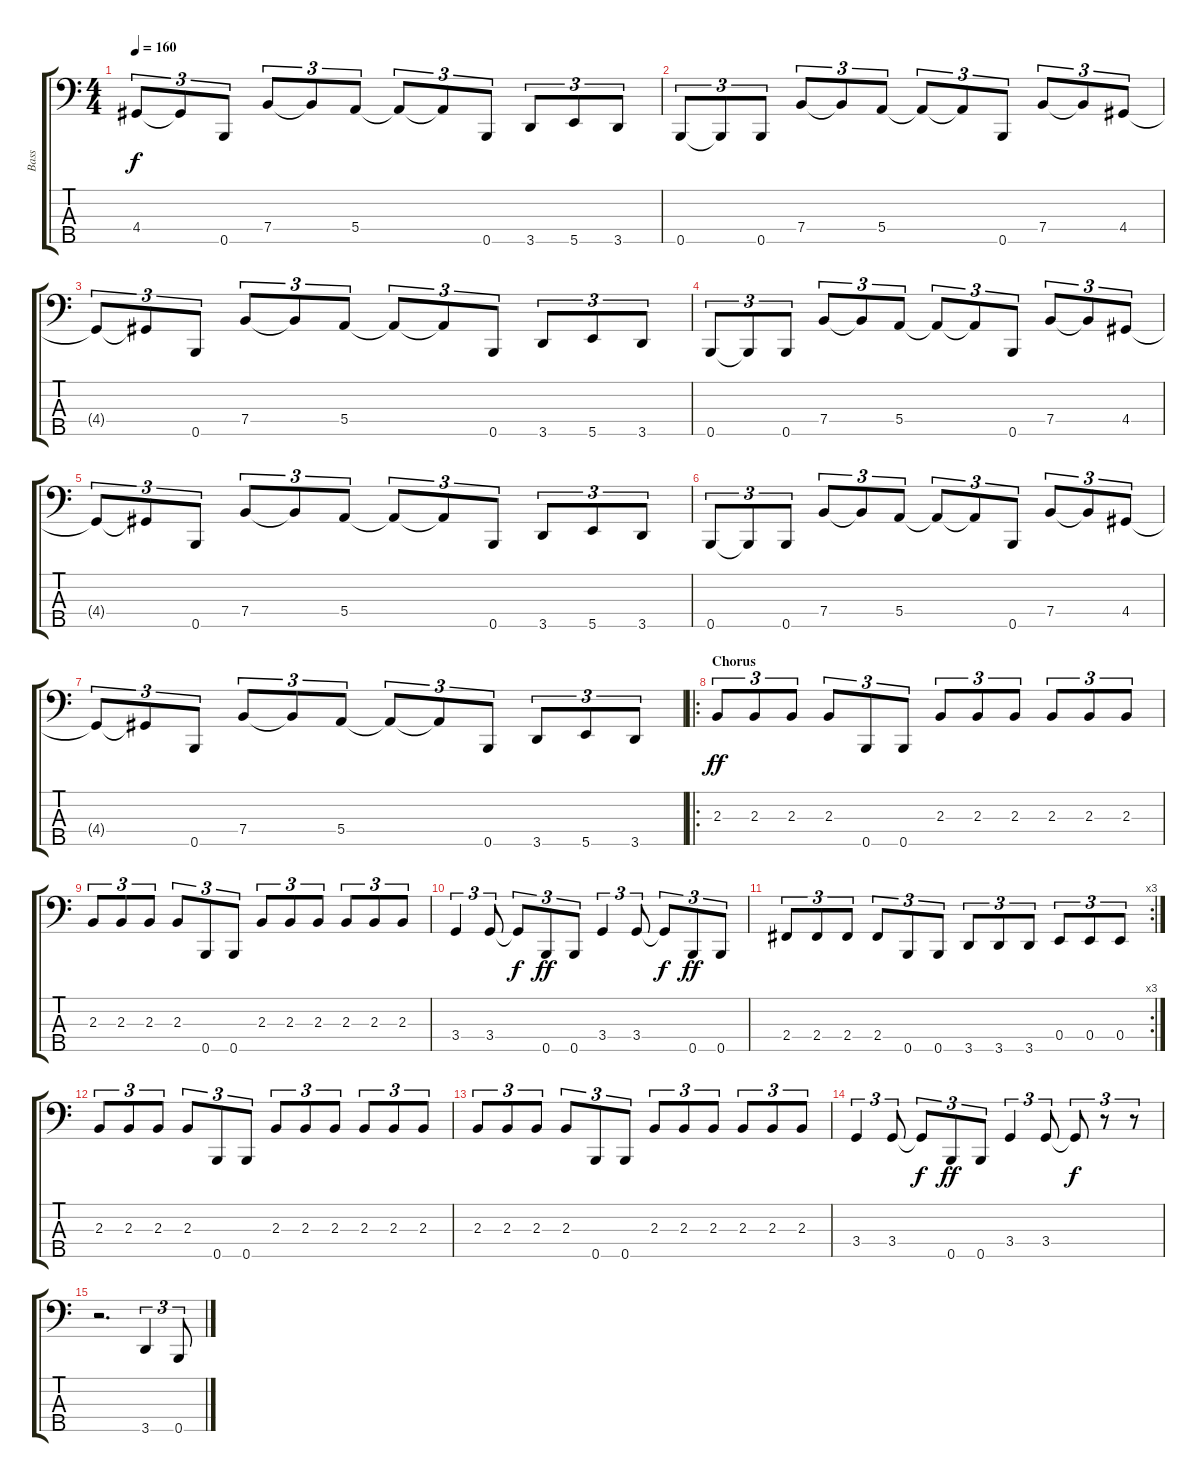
\track ("Bass" "Bass") {instrument electricbasspick}
\staff {score tabs}
\tuning (G2 D2 A1 E1 B0) {hide}
\ts (4 4)
\tempo 160
\clef f4
\ks c
4.4{t}.8{tu (3 2) dy f} 4.4{t}.8{tu (3 2)} 0.5.8{tu (3 2)} 7.4.8{tu (3 2)} 7.4{t}.8{tu (3 2)} 5.4.8{tu (3 2)} 5.4{t}.8{tu (3 2)} 5.4{t}.8{tu (3 2)} 0.5.8{tu (3 2)} 3.5.8{tu (3 2)} 5.5.8{tu (3 2)} 3.5.8{tu (3 2)} |
0.5.8{tu (3 2)} 0.5{t}.8{tu (3 2)} 0.5.8{tu (3 2)} 7.4.8{tu (3 2)} 7.4{t}.8{tu (3 2)} 5.4.8{tu (3 2)} 5.4{t}.8{tu (3 2)} 5.4{t}.8{tu (3 2)} 0.5.8{tu (3 2)} 7.4.8{tu (3 2)} 7.4{t}.8{tu (3 2)} 4.4.8{tu (3 2)} |
4.4{t}.8{tu (3 2)} 4.4{t}.8{tu (3 2)} 0.5.8{tu (3 2)} 7.4.8{tu (3 2)} 7.4{t}.8{tu (3 2)} 5.4.8{tu (3 2)} 5.4{t}.8{tu (3 2)} 5.4{t}.8{tu (3 2)} 0.5.8{tu (3 2)} 3.5.8{tu (3 2)} 5.5.8{tu (3 2)} 3.5.8{tu (3 2)} |
0.5.8{tu (3 2)} 0.5{t}.8{tu (3 2)} 0.5.8{tu (3 2)} 7.4.8{tu (3 2)} 7.4{t}.8{tu (3 2)} 5.4.8{tu (3 2)} 5.4{t}.8{tu (3 2)} 5.4{t}.8{tu (3 2)} 0.5.8{tu (3 2)} 7.4.8{tu (3 2)} 7.4{t}.8{tu (3 2)} 4.4.8{tu (3 2)} |
4.4{t}.8{tu (3 2)} 4.4{t}.8{tu (3 2)} 0.5.8{tu (3 2)} 7.4.8{tu (3 2)} 7.4{t}.8{tu (3 2)} 5.4.8{tu (3 2)} 5.4{t}.8{tu (3 2)} 5.4{t}.8{tu (3 2)} 0.5.8{tu (3 2)} 3.5.8{tu (3 2)} 5.5.8{tu (3 2)} 3.5.8{tu (3 2)} |
0.5.8{tu (3 2)} 0.5{t}.8{tu (3 2)} 0.5.8{tu (3 2)} 7.4.8{tu (3 2)} 7.4{t}.8{tu (3 2)} 5.4.8{tu (3 2)} 5.4{t}.8{tu (3 2)} 5.4{t}.8{tu (3 2)} 0.5.8{tu (3 2)} 7.4.8{tu (3 2)} 7.4{t}.8{tu (3 2)} 4.4.8{tu (3 2)} |
4.4{t}.8{tu (3 2)} 4.4{t}.8{tu (3 2)} 0.5.8{tu (3 2)} 7.4.8{tu (3 2)} 7.4{t}.8{tu (3 2)} 5.4.8{tu (3 2)} 5.4{t}.8{tu (3 2)} 5.4{t}.8{tu (3 2)} 0.5.8{tu (3 2)} 3.5.8{tu (3 2)} 5.5.8{tu (3 2)} 3.5.8{tu (3 2)} |
\ro
\section ("" "Chorus")
2.3.8{tu (3 2) dy ff} 2.3.8{tu (3 2)} 2.3.8{tu (3 2)} 2.3.8{tu (3 2)} 0.5.8{tu (3 2)} 0.5.8{tu (3 2)} 2.3.8{tu (3 2)} 2.3.8{tu (3 2)} 2.3.8{tu (3 2)} 2.3.8{tu (3 2)} 2.3.8{tu (3 2)} 2.3.8{tu (3 2)} |
2.3.8{tu (3 2)} 2.3.8{tu (3 2)} 2.3.8{tu (3 2)} 2.3.8{tu (3 2)} 0.5.8{tu (3 2)} 0.5.8{tu (3 2)} 2.3.8{tu (3 2)} 2.3.8{tu (3 2)} 2.3.8{tu (3 2)} 2.3.8{tu (3 2)} 2.3.8{tu (3 2)} 2.3.8{tu (3 2)} |
3.4.4{tu (3 2)} 3.4.8{tu (3 2)} 3.4{t}.8{tu (3 2) dy f} 0.5.8{tu (3 2) dy ff} 0.5.8{tu (3 2)} 3.4.4{tu (3 2)} 3.4.8{tu (3 2)} 3.4{t}.8{tu (3 2) dy f} 0.5.8{tu (3 2) dy ff} 0.5.8{tu (3 2)} |
\rc 3
2.4.8{tu (3 2)} 2.4.8{tu (3 2)} 2.4.8{tu (3 2)} 2.4.8{tu (3 2)} 0.5.8{tu (3 2)} 0.5.8{tu (3 2)} 3.5.8{tu (3 2)} 3.5.8{tu (3 2)} 3.5.8{tu (3 2)} 0.4.8{tu (3 2)} 0.4.8{tu (3 2)} 0.4.8{tu (3 2)} |
2.3.8{tu (3 2)} 2.3.8{tu (3 2)} 2.3.8{tu (3 2)} 2.3.8{tu (3 2)} 0.5.8{tu (3 2)} 0.5.8{tu (3 2)} 2.3.8{tu (3 2)} 2.3.8{tu (3 2)} 2.3.8{tu (3 2)} 2.3.8{tu (3 2)} 2.3.8{tu (3 2)} 2.3.8{tu (3 2)} |
2.3.8{tu (3 2)} 2.3.8{tu (3 2)} 2.3.8{tu (3 2)} 2.3.8{tu (3 2)} 0.5.8{tu (3 2)} 0.5.8{tu (3 2)} 2.3.8{tu (3 2)} 2.3.8{tu (3 2)} 2.3.8{tu (3 2)} 2.3.8{tu (3 2)} 2.3.8{tu (3 2)} 2.3.8{tu (3 2)} |
3.4.4{tu (3 2)} 3.4.8{tu (3 2)} 3.4{t}.8{tu (3 2) dy f} 0.5.8{tu (3 2) dy ff} 0.5.8{tu (3 2)} 3.4.4{tu (3 2)} 3.4.8{tu (3 2)} 3.4{t}.8{tu (3 2) dy f} r.8{tu (3 2)} r.8{tu (3 2)} |
r.2{d} 3.5.4{tu (3 2)} 0.5.8{tu (3 2)}
